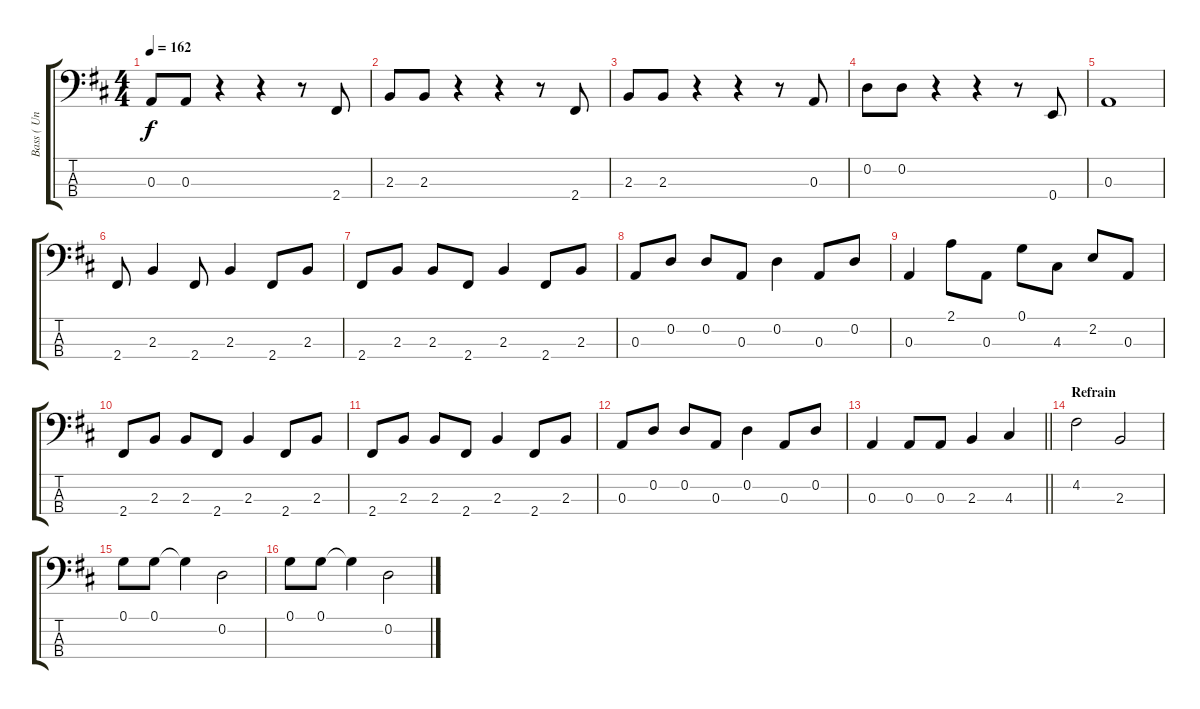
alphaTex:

\track ("Bass ( Un inconnue)" "Bass ( Un ") {instrument electricbassfinger}
\staff {score tabs}
\tuning (G2 D2 A1 E1) {hide}
\ts (4 4)
\tempo 162
\clef f4
\ks d
0.3.8{dy f} 0.3.8 r.4 r.4 r.8 2.4.8 |
2.3.8 2.3.8 r.4 r.4 r.8 2.4.8 |
2.3.8 2.3.8 r.4 r.4 r.8 0.3.8 |
0.2.8 0.2.8 r.4 r.4 r.8 0.4.8 |
0.3.1 |
2.4.8 2.3.4 2.4.8 2.3.4 2.4.8 2.3.8 |
2.4.8 2.3.8 2.3.8 2.4.8 2.3.4 2.4.8 2.3.8 |
0.3.8 0.2.8 0.2.8 0.3.8 0.2.4 0.3.8 0.2.8 |
0.3.4 2.1.8 0.3.8 0.1.8 4.3.8 2.2.8 0.3.8 |
2.4.8 2.3.8 2.3.8 2.4.8 2.3.4 2.4.8 2.3.8 |
2.4.8 2.3.8 2.3.8 2.4.8 2.3.4 2.4.8 2.3.8 |
0.3.8 0.2.8 0.2.8 0.3.8 0.2.4 0.3.8 0.2.8 |
\barLineRight lightlight
0.3.4 0.3.8 0.3.8 2.3.4 4.3.4 |
\section ("" "Refrain")
4.2.2 2.3.2 |
0.1.8 0.1.8 0.1{t}.4 0.2.2 |
0.1.8 0.1.8 0.1{t}.4 0.2.2
